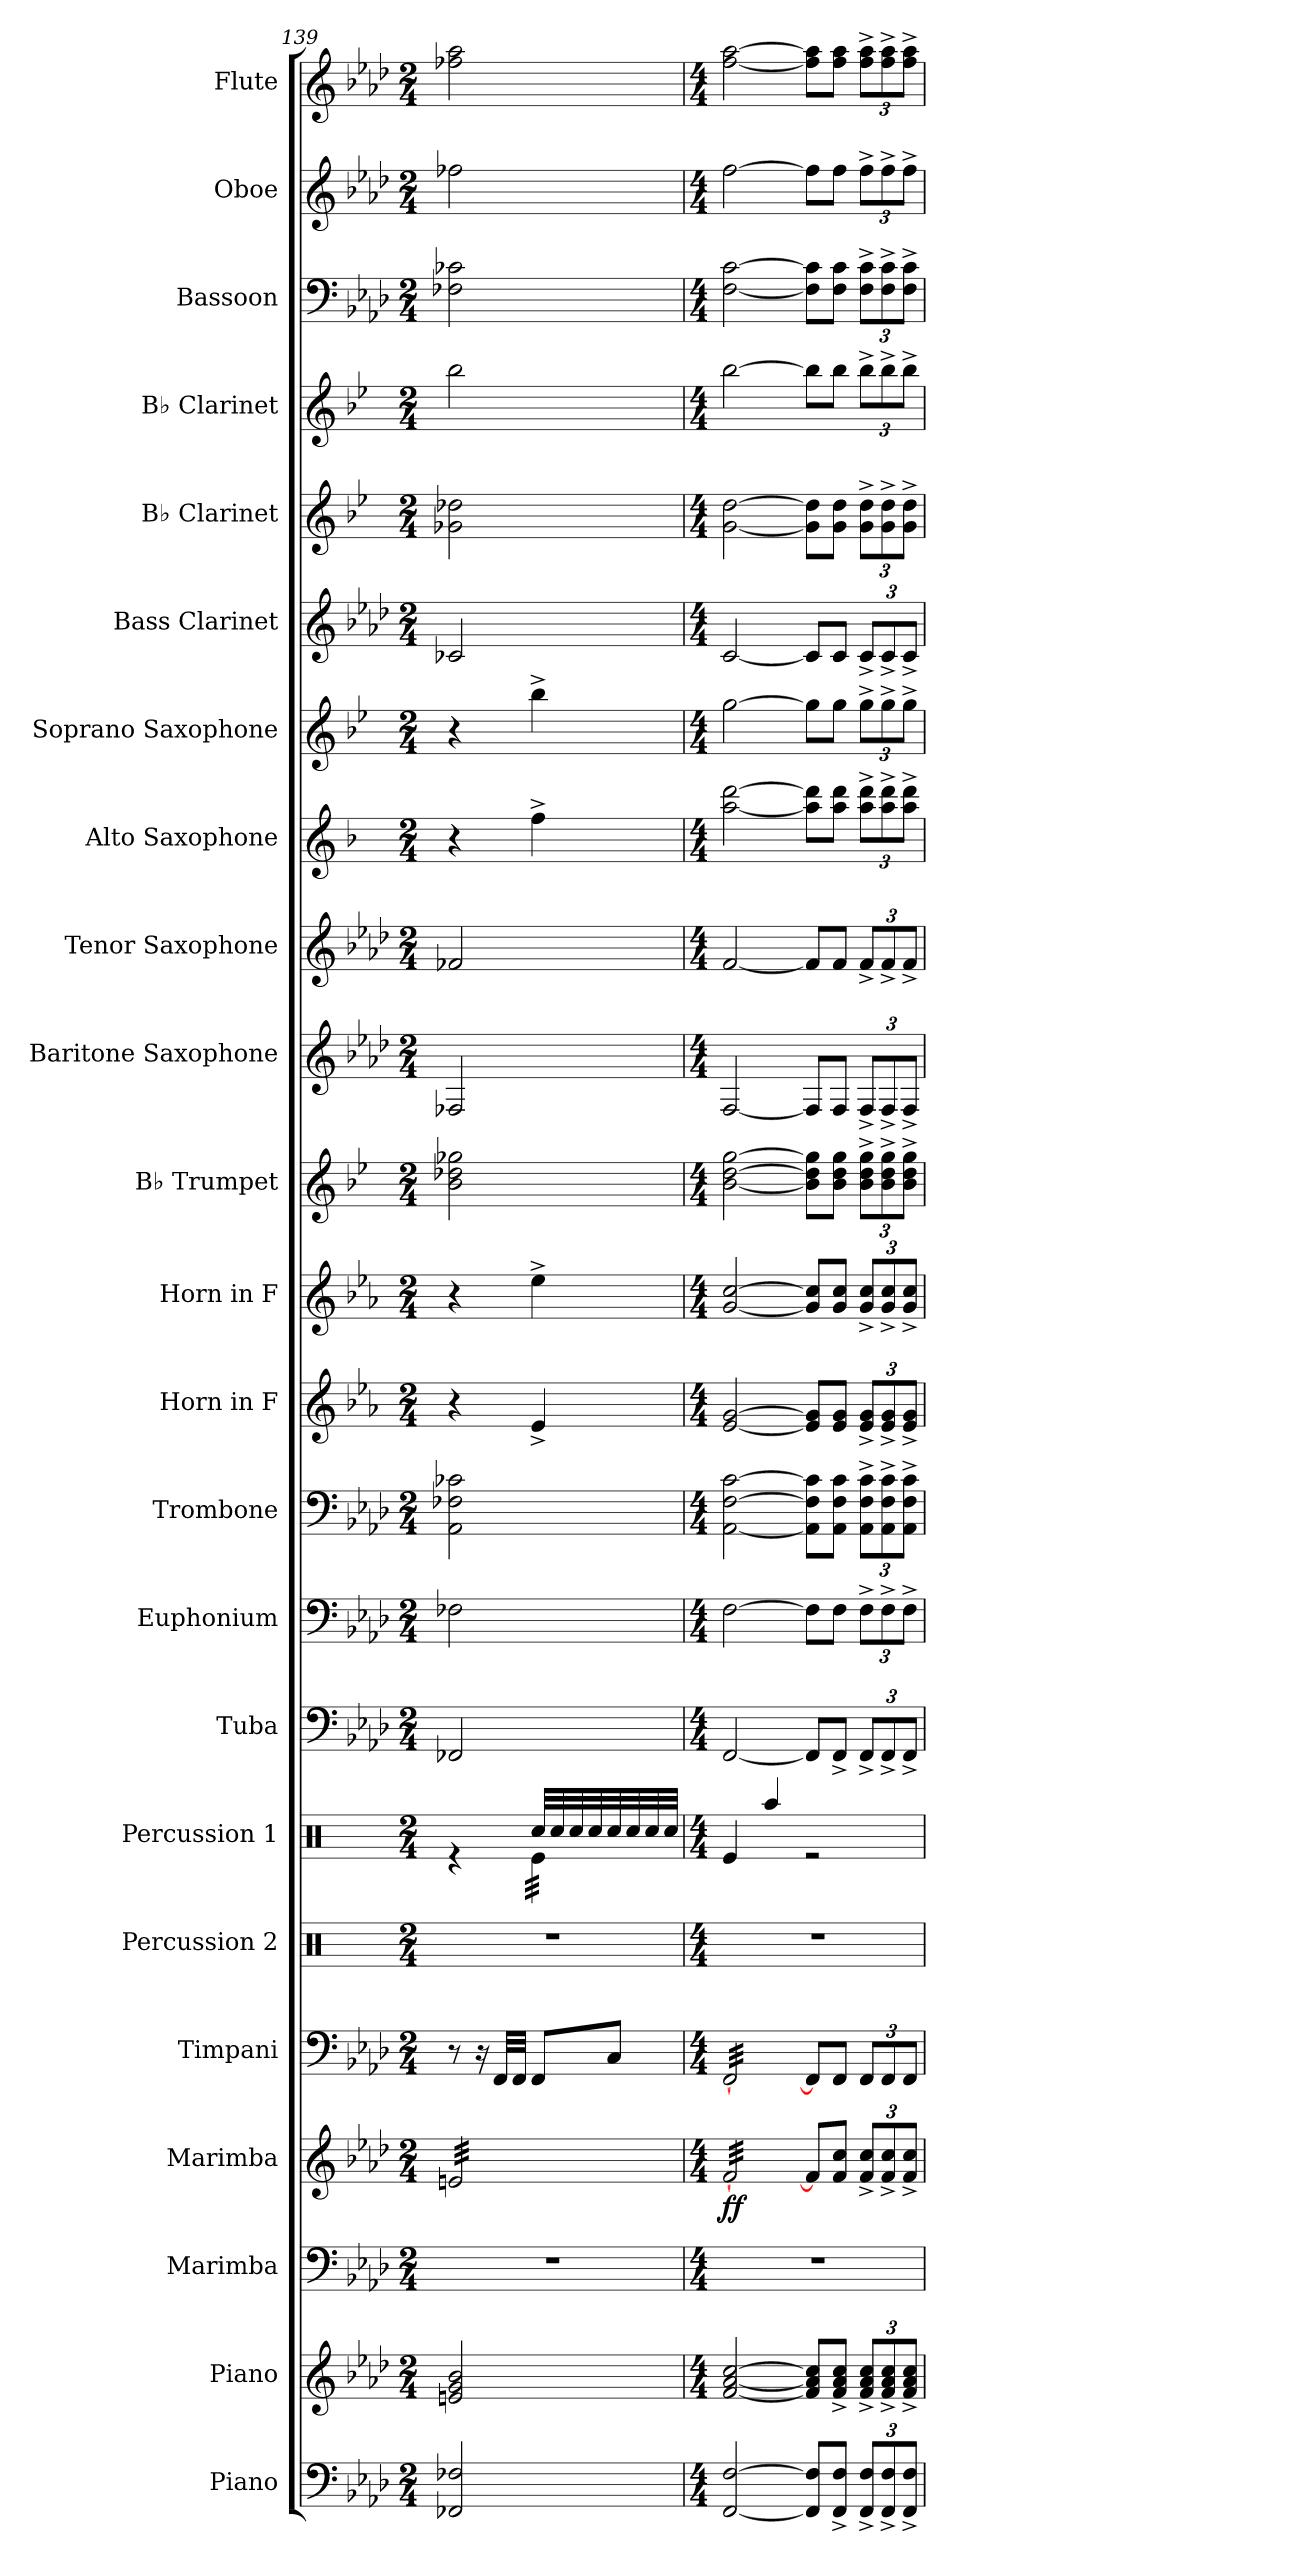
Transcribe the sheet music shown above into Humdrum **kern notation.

**kern	**kern	**kern	**kern	**dynam	**kern	**kern	**kern	**kern	**kern	**kern	**kern	**kern	**kern	**kern	**kern	**kern	**kern	**kern	**kern	**kern	**kern	**kern	**kern
*part23	*part22	*part21	*part20	*part20	*part19	*part18	*part17	*part16	*part15	*part14	*part13	*part12	*part11	*part10	*part9	*part8	*part7	*part6	*part5	*part4	*part3	*part2	*part1
*staff23	*staff22	*staff21	*staff20	*staff20	*staff19	*staff18	*staff17	*staff16	*staff15	*staff14	*staff13	*staff12	*staff11	*staff10	*staff9	*staff8	*staff7	*staff6	*staff5	*staff4	*staff3	*staff2	*staff1
*I"Piano	*I"Piano	*I"Marimba	*I"Marimba	*	*I"Timpani	*I"Percussion 2	*I"Percussion 1	*I"Tuba	*I"Euphonium	*I"Trombone	*I"Horn in F	*I"Horn in F	*I"B♭ Trumpet	*I"Baritone Saxophone	*I"Tenor Saxophone	*I"Alto Saxophone	*I"Soprano Saxophone	*I"Bass Clarinet	*I"B♭ Clarinet	*I"B♭ Clarinet	*I"Bassoon	*I"Oboe	*I"Flute
*I'Pno.	*I'Pno.	*I'Mrm.	*I'Mrm.	*	*I'Timp.	*I'Pr. 2	*I'Pr. 1	*I'Tu.	*I'Eu.	*I'Trb.	*	*	*I'B♭ Tpt.	*I'Bar. Sax.	*I'T. Sax.	*I'A. Sax.	*I'S. Sax.	*I'B. Cl.	*I'B♭ Cl.	*I'B♭ Cl.	*I'Bsn.	*I'Ob.	*I'Fl.
*clefF4	*clefG2	*clefF4	*clefG2	*	*clefF4	*clefX	*clefX	*clefF4	*clefF4	*clefF4	*clefG2	*clefG2	*clefG2	*clefG2	*clefG2	*clefG2	*clefG2	*clefG2	*clefG2	*clefG2	*clefF4	*clefG2	*clefG2
*	*	*	*	*	*	*	*	*	*	*	*ITrd4c7	*ITrd4c7	*ITrd1c2	*ITrd12c21	*ITrd8c14	*ITrd5c9	*ITrd1c2	*ITrd8c14	*ITrd1c2	*ITrd1c2	*	*	*
*k[b-e-a-d-]	*k[b-e-a-d-]	*k[b-e-a-d-]	*k[b-e-a-d-]	*	*k[b-e-a-d-]	*k[]	*k[]	*k[b-e-a-d-]	*k[b-e-a-d-]	*k[b-e-a-d-]	*k[b-e-a-d-]	*k[b-e-a-d-]	*k[b-e-a-d-]	*k[b-e-a-d-]	*k[b-e-a-d-]	*k[b-e-a-d-]	*k[b-e-a-d-]	*k[b-e-a-d-]	*k[b-e-a-d-]	*k[b-e-a-d-]	*k[b-e-a-d-]	*k[b-e-a-d-]	*k[b-e-a-d-]
*M2/4	*M2/4	*M2/4	*M2/4	*	*M2/4	*M2/4	*M2/4	*M2/4	*M2/4	*M2/4	*M2/4	*M2/4	*M2/4	*M2/4	*M2/4	*M2/4	*M2/4	*M2/4	*M2/4	*M2/4	*M2/4	*M2/4	*M2/4
=139	=139	=139	=139	=139	=139	=139	=139	=139	=139	=139	=139	=139	=139	=139	=139	=139	=139	=139	=139	=139	=139	=139	=139
*	*	*	*	*	*	*	*^	*	*	*	*	*	*	*	*	*	*	*	*	*	*	*	*
*	*	*	*tremolo	*	*	*	*	*	*	*	*	*	*	*	*	*	*	*	*	*	*	*	*	*
2FF-X/ 2F-X/	2en/ 2g/ 2b-/	2r	32en/LLL	.	8r	2r	4re	4ryy	2FF-X/	2F-X\	2AA-\ 2F-X\ 2c-X\	4r	4r	2a-\ 2cc-X\ 2ff-X\	2FF-X/	2F-X/	4r	4r	2C-X/	2f-X\ 2cc-X\	2aa-\	2F-X\ 2c-X\	2ff-X\	2ff-X\ 2aa-\
.	.	.	32en/	.	.	.	.	.	.	.	.	.	.	.	.	.	.	.	.	.	.	.	.	.
.	.	.	32en/	.	.	.	.	.	.	.	.	.	.	.	.	.	.	.	.	.	.	.	.	.
.	.	.	32en/	.	.	.	.	.	.	.	.	.	.	.	.	.	.	.	.	.	.	.	.	.
.	.	.	32en/	.	16r	.	.	.	.	.	.	.	.	.	.	.	.	.	.	.	.	.	.	.
.	.	.	32en/	.	.	.	.	.	.	.	.	.	.	.	.	.	.	.	.	.	.	.	.	.
.	.	.	32en/	.	32FF/LLL	.	.	.	.	.	.	.	.	.	.	.	.	.	.	.	.	.	.	.
.	.	.	32en/	.	32FF/JJJ	.	.	.	.	.	.	.	.	.	.	.	.	.	.	.	.	.	.	.
*	*	*	*	*	*	*	*tremolo	*	*	*	*	*	*	*	*	*	*	*	*	*	*	*	*	*
.	.	.	32en/	.	8FF/L	.	32Re\LLL	32Rcc/LLL	.	.	.	4A-^/	4a-^\	.	.	.	4a-^\	4aa-^\	.	.	.	.	.	.
.	.	.	32en/	.	.	.	32Re\	32Rcc/	.	.	.	.	.	.	.	.	.	.	.	.	.	.	.	.
.	.	.	32en/	.	.	.	32Re\	32Rcc/	.	.	.	.	.	.	.	.	.	.	.	.	.	.	.	.
.	.	.	32en/	.	.	.	32Re\	32Rcc/	.	.	.	.	.	.	.	.	.	.	.	.	.	.	.	.
.	.	.	32en/	.	8C/J	.	32Re\	32Rcc/	.	.	.	.	.	.	.	.	.	.	.	.	.	.	.	.
.	.	.	32en/	.	.	.	32Re\	32Rcc/	.	.	.	.	.	.	.	.	.	.	.	.	.	.	.	.
.	.	.	32en/	.	.	.	32Re\	32Rcc/	.	.	.	.	.	.	.	.	.	.	.	.	.	.	.	.
.	.	.	32en/JJJ	.	.	.	32Re\JJJ	32Rcc/JJJ	.	.	.	.	.	.	.	.	.	.	.	.	.	.	.	.
*	*	*	*	*	*	*	*Xtremolo	*	*	*	*	*	*	*	*	*	*	*	*	*	*	*	*	*
*	*	*	*	*	*	*	*v	*v	*	*	*	*	*	*	*	*	*	*	*	*	*	*	*	*
=140	=140	=140	=140	=140	=140	=140	=140	=140	=140	=140	=140	=140	=140	=140	=140	=140	=140	=140	=140	=140	=140	=140	=140
*M4/4	*M4/4	*M4/4	*M4/4	*	*M4/4	*M4/4	*M4/4	*M4/4	*M4/4	*M4/4	*M4/4	*M4/4	*M4/4	*M4/4	*M4/4	*M4/4	*M4/4	*M4/4	*M4/4	*M4/4	*M4/4	*M4/4	*M4/4
!	!	!	!	!LO:DY:b	!	!	!	!	!	!	!	!	!	!	!	!	!	!	!	!	!	!	!
*	*	*	*	*	*tremolo	*	*	*	*	*	*	*	*	*	*	*	*	*	*	*	*	*	*
[2FF/ [2F/	[2f/ [2a-/ [2cc/	1r	[32f/LLL	ff	[32FF/LLL	1r	4Re/	[2FF/	[2F\	[2AA-\ [2F\ [2c\	[2A-/ [2c/	[2c/ [2f/	[2a-\ [2cc\ [2ff\	[2FF/	[2F/	[2cc\ [2ff\	[2ff\	[2C/	[2f\ [2cc\	[2aa-\	[2F\ [2c\	[2ff\	[2ff\ [2aa-\
.	.	.	32f/	.	32FF/	.	.	.	.	.	.	.	.	.	.	.	.	.	.	.	.	.	.
.	.	.	32f/	.	32FF/	.	.	.	.	.	.	.	.	.	.	.	.	.	.	.	.	.	.
.	.	.	32f/	.	32FF/	.	.	.	.	.	.	.	.	.	.	.	.	.	.	.	.	.	.
.	.	.	32f/	.	32FF/	.	.	.	.	.	.	.	.	.	.	.	.	.	.	.	.	.	.
.	.	.	32f/	.	32FF/	.	.	.	.	.	.	.	.	.	.	.	.	.	.	.	.	.	.
.	.	.	32f/	.	32FF/	.	.	.	.	.	.	.	.	.	.	.	.	.	.	.	.	.	.
.	.	.	32f/	.	32FF/	.	.	.	.	.	.	.	.	.	.	.	.	.	.	.	.	.	.
.	.	.	32f/	.	32FF/	.	4Raa/	.	.	.	.	.	.	.	.	.	.	.	.	.	.	.	.
.	.	.	32f/	.	32FF/	.	.	.	.	.	.	.	.	.	.	.	.	.	.	.	.	.	.
.	.	.	32f/	.	32FF/	.	.	.	.	.	.	.	.	.	.	.	.	.	.	.	.	.	.
.	.	.	32f/	.	32FF/	.	.	.	.	.	.	.	.	.	.	.	.	.	.	.	.	.	.
.	.	.	32f/	.	32FF/	.	.	.	.	.	.	.	.	.	.	.	.	.	.	.	.	.	.
.	.	.	32f/	.	32FF/	.	.	.	.	.	.	.	.	.	.	.	.	.	.	.	.	.	.
.	.	.	32f/	.	32FF/	.	.	.	.	.	.	.	.	.	.	.	.	.	.	.	.	.	.
.	.	.	32f/JJJ	.	32FF/JJJ	.	.	.	.	.	.	.	.	.	.	.	.	.	.	.	.	.	.
*	*	*	*	*	*Xtremolo	*	*	*	*	*	*	*	*	*	*	*	*	*	*	*	*	*	*
*	*	*	*Xtremolo	*	*	*	*	*	*	*	*	*	*	*	*	*	*	*	*	*	*	*	*
8FF/] 8F/]L	8f/] 8a-/] 8cc/]L	.	8f/L]	.	8FF/L]	.	2re	8FF/L]	8F\L]	8AA-\] 8F\] 8c\]L	8A-/] 8c/]L	8c/] 8f/]L	8a-\] 8cc\] 8ff\]L	8FF/L]	8F/L]	8cc\] 8ff\]L	8ff\L]	8C/L]	8f\] 8cc\]L	8aa-\L]	8F\] 8c\]L	8ff\L]	8ff\] 8aa-\]L
8FF/^ 8F/^J	8f/^ 8a-/^ 8cc/^J	.	8f/ 8cc/J	.	8FF/J	.	.	8FF^/J	8F\J	8AA-\ 8F\ 8c\J	8A-/ 8c/J	8c/ 8f/J	8a-\ 8cc\ 8ff\J	8FF/J	8F/J	8cc\ 8ff\J	8ff\J	8C/J	8f\ 8cc\J	8aa-\J	8F\ 8c\J	8ff\J	8ff\ 8aa-\J
*Xbrackettup	*Xbrackettup	*	*Xbrackettup	*	*Xbrackettup	*	*	*Xbrackettup	*Xbrackettup	*Xbrackettup	*Xbrackettup	*Xbrackettup	*Xbrackettup	*Xbrackettup	*Xbrackettup	*Xbrackettup	*Xbrackettup	*Xbrackettup	*Xbrackettup	*Xbrackettup	*Xbrackettup	*Xbrackettup	*Xbrackettup
12FF/^ 12F/^L	12f/^ 12a-/^ 12cc/^L	.	12f/^ 12cc/^L	.	12FF/L	.	.	12FF^/L	12F^\L	12AA-\^ 12F\^ 12c\^L	12A-/^ 12c/^L	12c/^ 12f/^L	12a-\^ 12cc\^ 12ff\^L	12FF^/L	12F^/L	12cc\^ 12ff\^L	12ff^\L	12C^/L	12f\^ 12cc\^L	12aa-^\L	12F\^ 12c\^L	12ff^\L	12ff\^ 12aa-\^L
12FF/^ 12F/^	12f/^ 12a-/^ 12cc/^	.	12f/^ 12cc/^	.	12FF/	.	.	12FF^/	12F^\	12AA-\^ 12F\^ 12c\^	12A-/^ 12c/^	12c/^ 12f/^	12a-\^ 12cc\^ 12ff\^	12FF^/	12F^/	12cc\^ 12ff\^	12ff^\	12C^/	12f\^ 12cc\^	12aa-^\	12F\^ 12c\^	12ff^\	12ff\^ 12aa-\^
12FF/^ 12F/^J	12f/^ 12a-/^ 12cc/^J	.	12f/^ 12cc/^J	.	12FF/J	.	.	12FF^/J	12F^\J	12AA-\^ 12F\^ 12c\^J	12A-/^ 12c/^J	12c/^ 12f/^J	12a-\^ 12cc\^ 12ff\^J	12FF^/J	12F^/J	12cc\^ 12ff\^J	12ff^\J	12C^/J	12f\^ 12cc\^J	12aa-^\J	12F\^ 12c\^J	12ff^\J	12ff\^ 12aa-\^J
=	=	=	=	=	=	=	=	=	=	=	=	=	=	=	=	=	=	=	=	=	=	=	=
*-	*-	*-	*-	*-	*-	*-	*-	*-	*-	*-	*-	*-	*-	*-	*-	*-	*-	*-	*-	*-	*-	*-	*-
